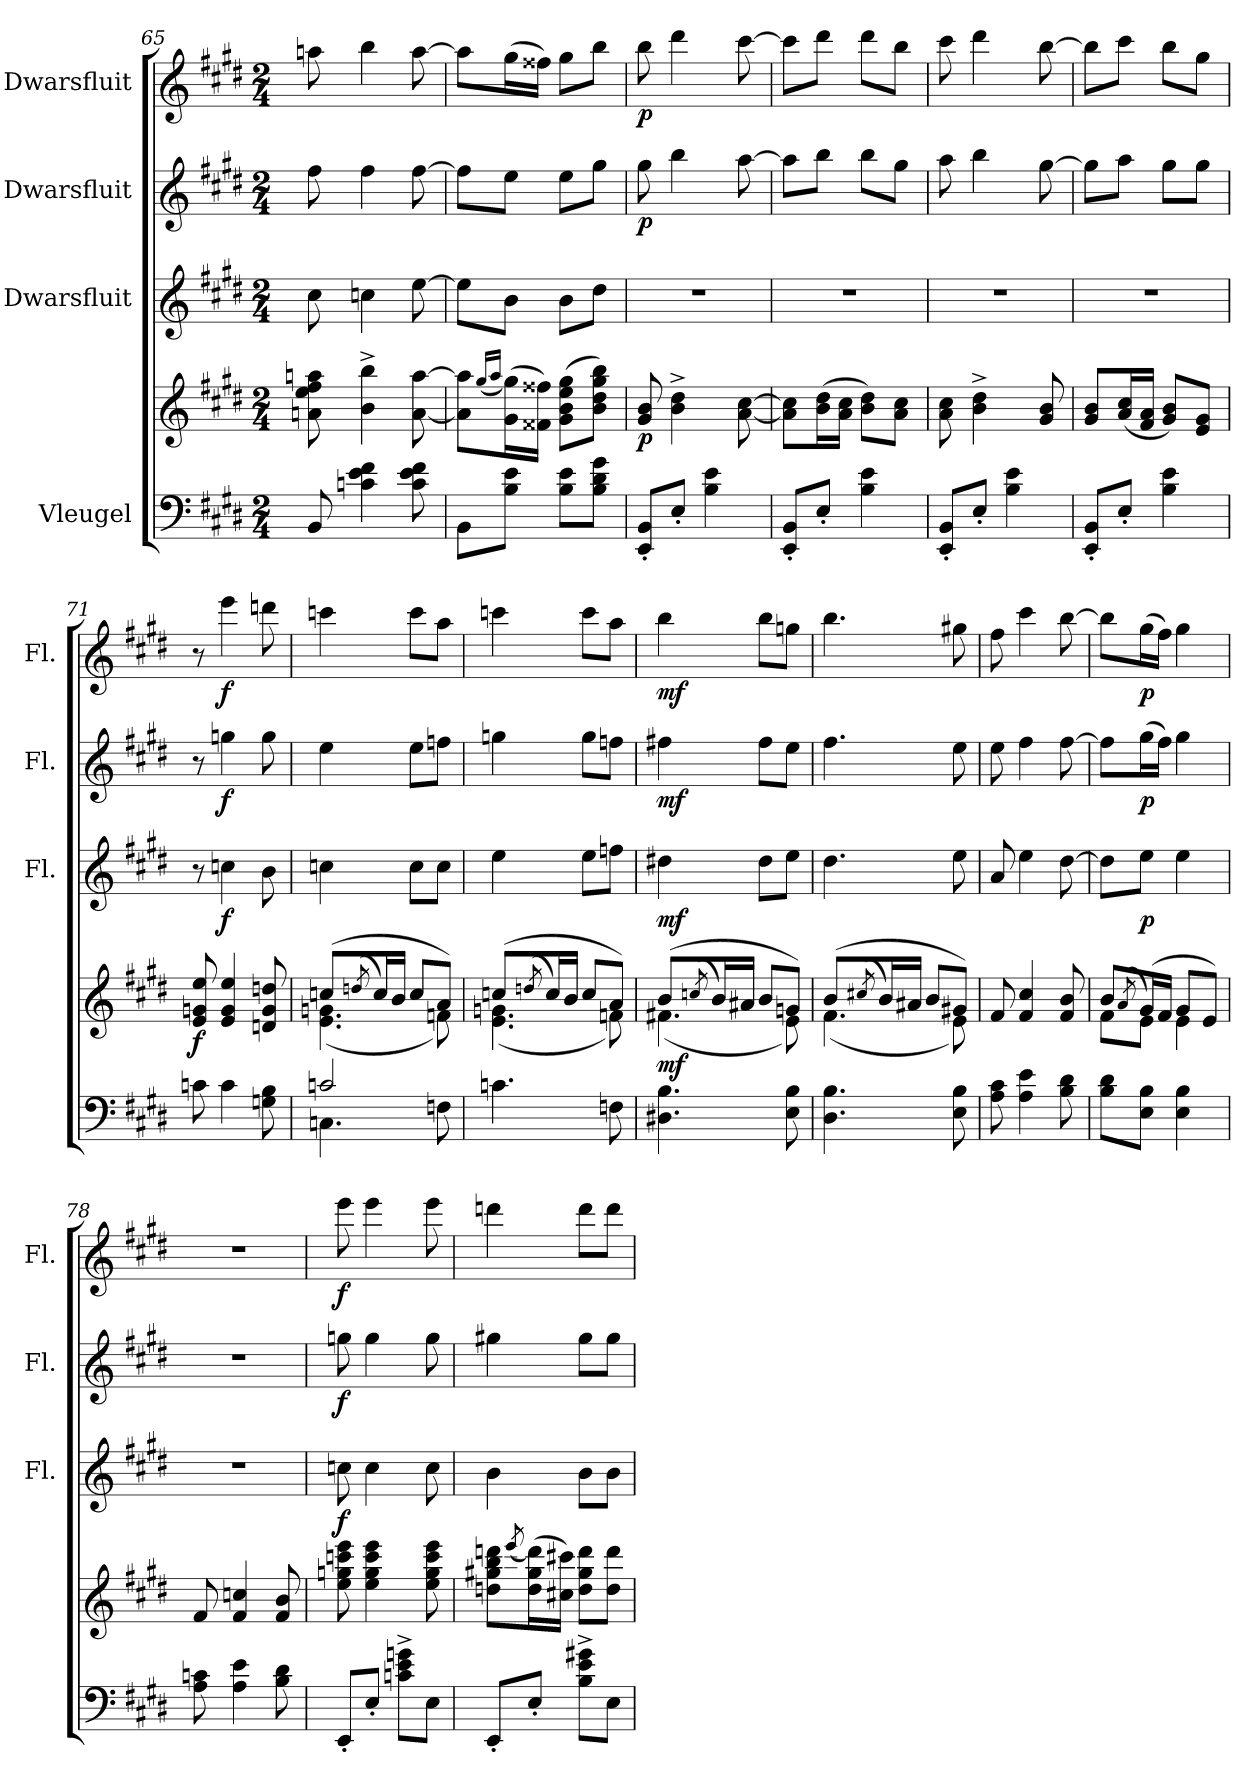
**kern	**kern	**dynam	**kern	**dynam	**kern	**dynam	**kern	**dynam
*part4	*part4	*part4	*part3	*part3	*part2	*part2	*part1	*part1
*staff5	*staff4	*staff4/5	*staff3	*staff3	*staff2	*staff2	*staff1	*staff1
*I"Vleugel	*	*	*I"Dwarsfluit	*	*I"Dwarsfluit	*	*I"Dwarsfluit	*
*	*	*	*I'Fl.	*	*I'Fl.	*	*I'Fl.	*
!!LO:PB:g=z
*clefF4	*clefG2	*	*clefG2	*	*clefG2	*	*clefG2	*
*k[f#c#g#d#]	*k[f#c#g#d#]	*	*k[f#c#g#d#]	*	*k[f#c#g#d#]	*	*k[f#c#g#d#]	*
*M2/4	*M2/4	*	*M2/4	*	*M2/4	*	*M2/4	*
=65	=65	=65	=65	=65	=65	=65	=65	=65
8BB/	8an\ 8ee\ 8ff#\ 8aan\	.	8cc#\	.	8ff#\	.	8aan\	.
4cn\ 4e\ 4f#\	4b\^ 4bb\^	.	4ccn\	.	4ff#\	.	4bb\	.
8c\ 8e\ 8f#\	[8a\ [8aa\	.	[8ee\	.	[8ff#\	.	[8aa\	.
=66	=66	=66	=66	=66	=66	=66	=66	=66
8BB\L	8a\] 8aa\]L	.	8ee\L]	.	8ff#\L]	.	8aa\L]	.
.	(16qgg#/LL	.	.	.	.	.	.	.
.	16qaa/JJ	.	.	.	.	.	.	.
8B\ 8e\J	(16g#\ 16gg#\L)	.	8b\J	.	8ee\J	.	(16gg#\L	.
.	16f##X\ 16ff##X\JJ)	.	.	.	.	.	16ff##X\JJ)	.
8B\ 8e\L	(8g#\ 8b\ 8ee\ 8gg#\L	.	8b\L	.	8ee\L	.	8gg#\L	.
8B\ 8d#\ 8g#\J	8b\ 8dd#\ 8gg#\ 8bb\J)	.	8dd#\J	.	8gg#\J	.	8bb\J	.
=67	=67	=67	=67	=67	=67	=67	=67	=67
!	!	!LO:DY:b	!	!	!	!LO:DY:b	!	!LO:DY:b
8EE/' 8BB/'L	8g#/ 8b/	p	2r	.	8gg#\	p	8bb\	p
8E'/J	4b\^ 4dd#\^	.	.	.	4bb\	.	4ddd#\	.
4B\ 4e\	.	.	.	.	.	.	.	.
.	[8a\ [8cc#\	.	.	.	[8aa\	.	[8ccc#\	.
=68	=68	=68	=68	=68	=68	=68	=68	=68
8EE/' 8BB/'L	8a\] 8cc#\]L	.	2r	.	8aa\L]	.	8ccc#\L]	.
8E'/J	(16b\ 16dd#\L	.	.	.	8bb\J	.	8ddd#\J	.
.	16a\ 16cc#\JJ	.	.	.	.	.	.	.
4B\ 4e\	8b\ 8dd#\L)	.	.	.	8bb\L	.	8ddd#\L	.
.	8a\ 8cc#\J	.	.	.	8gg#\J	.	8bb\J	.
=69	=69	=69	=69	=69	=69	=69	=69	=69
8EE/' 8BB/'L	8a\ 8cc#\	.	2r	.	8aa\	.	8ccc#\	.
8E'/J	4b\^ 4dd#\^	.	.	.	4bb\	.	4ddd#\	.
4B\ 4e\	.	.	.	.	.	.	.	.
.	8g#/ 8b/	.	.	.	[8gg#\	.	[8bb\	.
=70	=70	=70	=70	=70	=70	=70	=70	=70
8EE/' 8BB/'L	8g#/ 8b/L	.	2r	.	8gg#\L]	.	8bb\L]	.
8E'/J	(16a/ 16cc#/L	.	.	.	8aa\J	.	8ccc#\J	.
.	16f#/ 16a/JJ	.	.	.	.	.	.	.
4B\ 4e\	8g#/ 8b/L)	.	.	.	8gg#\L	.	8bb\L	.
.	8e/ 8g#/J	.	.	.	8gg#\J	.	8gg#\J	.
!!LO:LB:g=z
=71	=71	=71	=71	=71	=71	=71	=71	=71
!	!	!LO:DY:b	!	!	!	!	!	!
8cn\	8e/ 8gn/ 8ee/	f	8r	.	8r	.	8r	.
!	!	!	!	!LO:DY:b	!	!LO:DY:b	!	!LO:DY:b
4c\	4e/ 4g/ 4ee/	.	4ccn\	f	4ggn\	f	4eee\	f
8Gn\ 8B\	8dn/ 8g/ 8ddn/	.	8b\	.	8gg\	.	8dddn\	.
=72	=72	=72	=72	=72	=72	=72	=72	=72
*^	*^	*	*	*	*	*	*	*
2cn/	4.Cn\	(8ccn/L	(4.e\ 4.gn\	.	4ccn\	.	4ee\	.	4cccn\	.
.	.	(8qddn/	.	.	.	.	.	.	.	.
.	.	16cc/L)	.	.	.	.	.	.	.	.
.	.	16b/JJ	.	.	.	.	.	.	.	.
.	.	8cc/L	.	.	8cc\L	.	8ee\L	.	8ccc\L	.
.	8Fn\	8a/J)	8fn\)	.	8cc\J	.	8ffn\J	.	8aa\J	.
*v	*v	*	*	*	*	*	*	*	*	*
=73	=73	=73	=73	=73	=73	=73	=73	=73	=73
4.cn\	(8ccn/L	(4.e\ 4.gn\	.	4ee\	.	4ggn\	.	4cccn\	.
.	(8qddn/	.	.	.	.	.	.	.	.
.	16cc/L)	.	.	.	.	.	.	.	.
.	16b/JJ	.	.	.	.	.	.	.	.
.	8cc/L	.	.	8ee\L	.	8gg\L	.	8ccc\L	.
8Fn\	8a/J)	8fn\)	.	8ffn\J	.	8ffn\J	.	8aa\J	.
=74	=74	=74	=74	=74	=74	=74	=74	=74	=74
!	!	!	!LO:DY:b	!	!LO:DY:b	!	!LO:DY:b	!	!LO:DY:b
4.D#X\ 4.B\	(8b/L	(4.f#X\	mf	4dd#X\	mf	4ff#X\	mf	4bb\	mf
.	(8qccn/	.	.	.	.	.	.	.	.
.	16b/L)	.	.	.	.	.	.	.	.
.	16a#X/JJ	.	.	.	.	.	.	.	.
.	8b/L	.	.	8dd#\L	.	8ff#\L	.	8bb\L	.
8E\ 8B\	8gn/J)	8e\)	.	8ee\J	.	8ee\J	.	8ggn\J	.
!!LO:PB:g=z
=75	=75	=75	=75	=75	=75	=75	=75	=75	=75
4.D#\ 4.B\	(8b/L	(4.f#\	.	4.dd#\	.	4.ff#\	.	4.bb\	.
.	(8qcc#X/	.	.	.	.	.	.	.	.
.	16b/L)	.	.	.	.	.	.	.	.
.	16a#X/JJ	.	.	.	.	.	.	.	.
.	8b/L	.	.	.	.	.	.	.	.
8E\ 8B\	8g#X/J)	8e\)	.	8ee\	.	8ee\	.	8gg#X\	.
*	*v	*v	*	*	*	*	*	*	*
=76	=76	=76	=76	=76	=76	=76	=76	=76
8A\ 8c#\	8f#/	.	8a/	.	8ee\	.	8ff#\	.
4A\ 4e\	4f#/ 4cc#/	.	4ee\	.	4ff#\	.	4ccc#\	.
8B\ 8d#\	8f#/ 8b/	.	[8dd#\	.	[8ff#\	.	[8bb\	.
=77	=77	=77	=77	=77	=77	=77	=77	=77
*	*^	*	*	*	*	*	*	*
8B\ 8d#\L	8b/L	8f#\L	.	8dd#\L]	.	8ff#\L]	.	8bb\L]	.
.	(8qa/	.	.	.	.	.	.	.	.
!	!	!	!	!	!LO:DY:b	!	!LO:DY:b	!	!LO:DY:b
8E\ 8B\J	(16g#/L)	8e\J	.	8ee\J	p	(16gg#\L	p	(16gg#\L	p
.	16f#/JJ	.	.	.	.	16ff#\JJ)	.	16ff#\JJ)	.
4E\ 4B\	8g#/L	4e\	.	4ee\	.	4gg#\	.	4gg#\	.
.	8e/J)	.	.	.	.	.	.	.	.
*	*v	*v	*	*	*	*	*	*	*
=78	=78	=78	=78	=78	=78	=78	=78	=78
8A\ 8cn\	8f#/	.	2r	.	2r	.	2r	.
4A\ 4e\	4f#/ 4ccn/	.	.	.	.	.	.	.
8B\ 8d#\	8f#/ 8b/	.	.	.	.	.	.	.
=79	=79	=79	=79	=79	=79	=79	=79	=79
!	!	!	!	!LO:DY:b	!	!LO:DY:b	!	!LO:DY:b
8EE'/L	8ee\ 8ggn\ 8cccn\ 8eee\	.	8ccn\	f	8ggn\	f	8eee\	f
8E'/J	4ee\ 4gg\ 4ccc\ 4eee\	.	4cc\	.	4gg\	.	4eee\	.
8cn\^ 8e\^ 8gn\^L	.	.	.	.	.	.	.	.
8E\J	8ee\ 8gg\ 8ccc\ 8eee\	.	8cc\	.	8gg\	.	8eee\	.
!!LO:LB:g=z
=80	=80	=80	=80	=80	=80	=80	=80	=80
8EE'/L	8ddn\ 8gg#X\ 8bb\ 8dddn\L	.	4b\	.	4gg#X\	.	4dddn\	.
.	(8qeee/	.	.	.	.	.	.	.
8E'/J	(16dd\ 16gg#\ 16ddd\L)	.	.	.	.	.	.	.
.	16cc#X\ 16ccc#X\JJ)	.	.	.	.	.	.	.
8B\^ 8e\^ 8g#X\^L	8dd\ 8gg#\ 8ddd\L	.	8b\L	.	8gg#\L	.	8ddd\L	.
8E\J	8dd\ 8ddd\J	.	8b\J	.	8gg#\J	.	8ddd\J	.
=	=	=	=	=	=	=	=	=
*-	*-	*-	*-	*-	*-	*-	*-	*-
